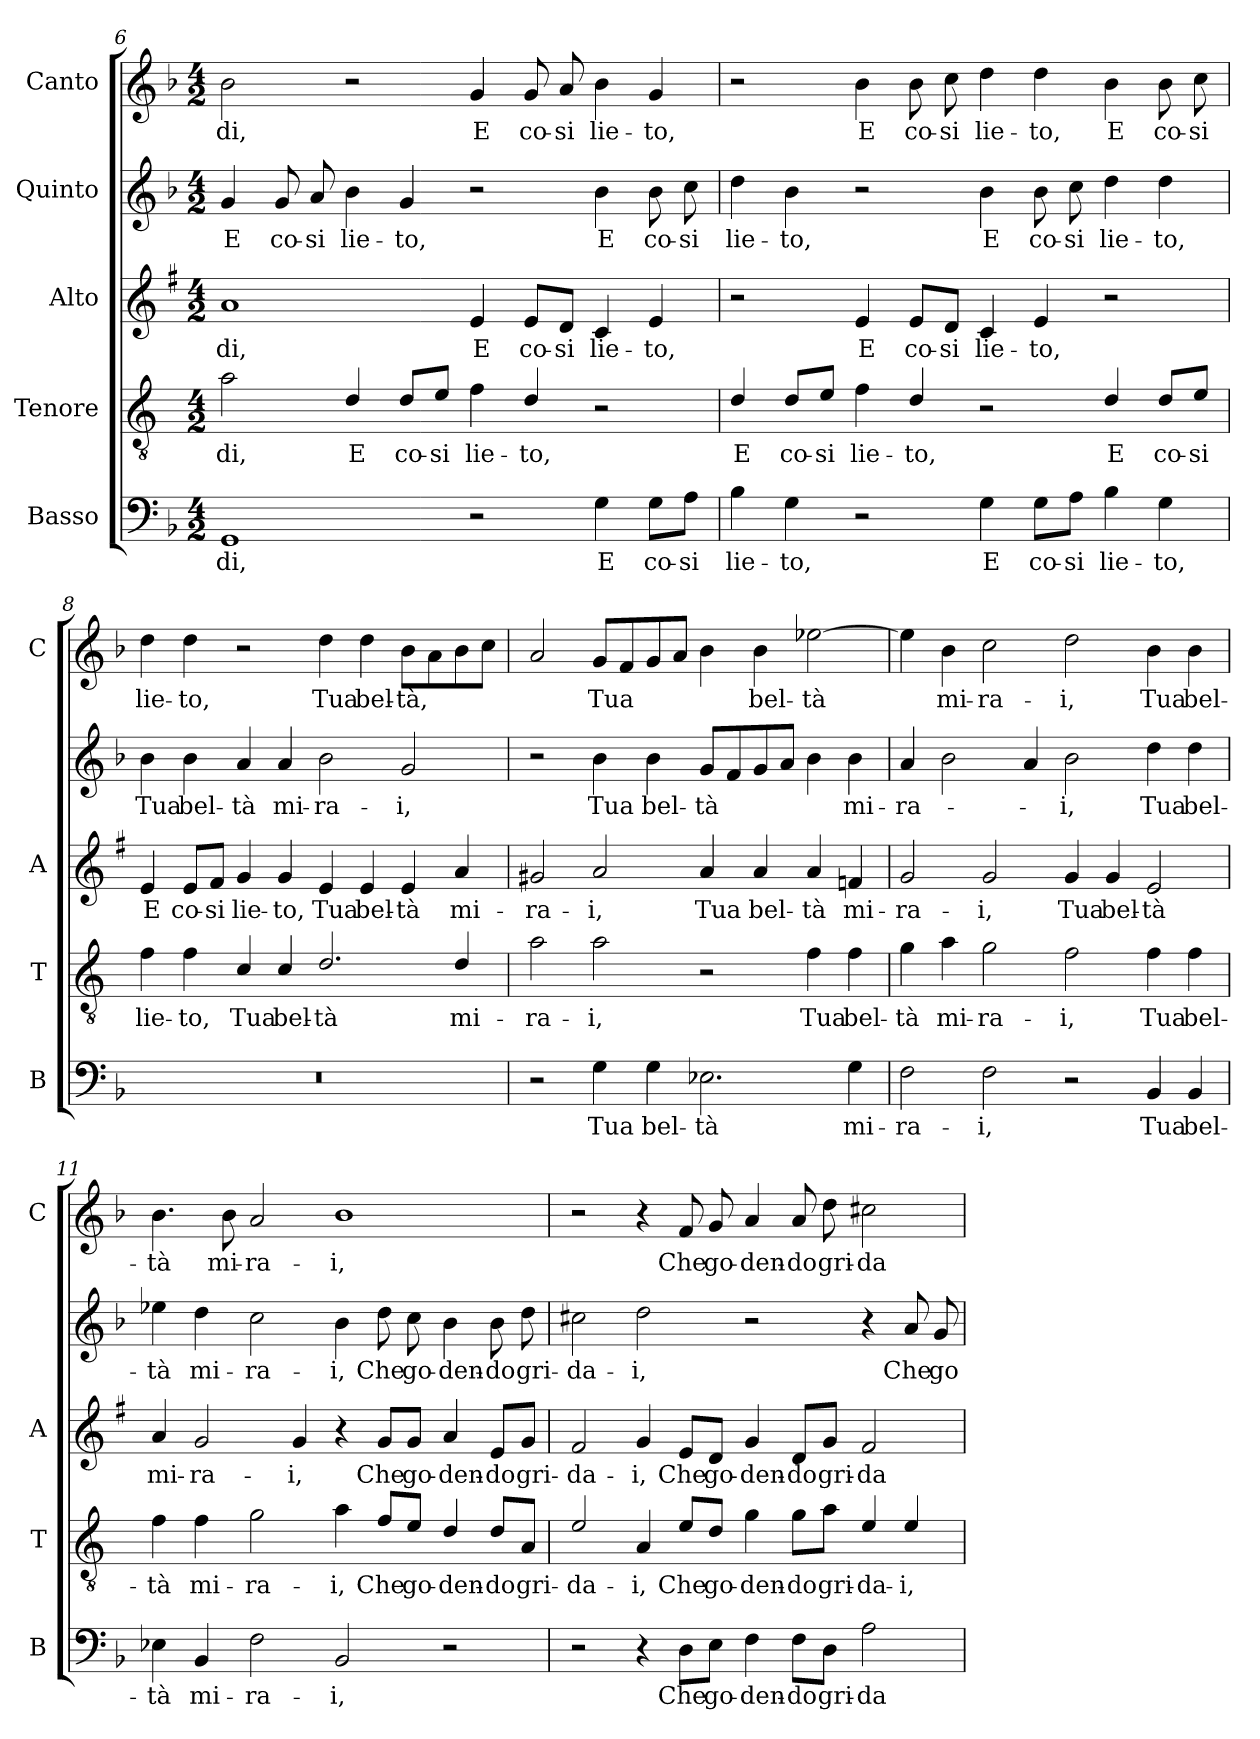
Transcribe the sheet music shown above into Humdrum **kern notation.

**kern	**text	**kern	**text	**kern	**text	**kern	**text	**kern	**text
*part5	*part5	*part4	*part4	*part3	*part3	*part2	*part2	*part1	*part1
*staff5	*staff5	*staff4	*staff4	*staff3	*staff3	*staff2	*staff2	*staff1	*staff1
*I"Basso	*	*I"Tenore	*	*I"Alto	*	*I"Quinto	*	*I"Canto	*
*I'B	*	*I'T	*	*I'A	*	*	*	*I'C	*
*clefF4	*	*clefGv2	*	*clefG2	*	*clefG2	*	*clefG2	*
*	*	*ITrd4c7	*	*ITrd1c2	*	*	*	*	*
*k[b-]	*	*k[b-]	*	*k[b-]	*	*k[b-]	*	*k[b-]	*
*F:	*	*F:	*	*F:	*	*F:	*	*F:	*
*M4/2	*	*M4/2	*	*M4/2	*	*M4/2	*	*M4/2	*
=6	=6	=6	=6	=6	=6	=6	=6	=6	=6
!	!LO:LY:b	!	!LO:LY:b	!	!LO:LY:b	!	!LO:LY:b	!	!LO:LY:b
1GG	-di,	2d\	-di,	1g	-di,	4g/	E	2b-\	-di,
!	!	!	!	!	!	!	!LO:LY:b	!	!
.	.	.	.	.	.	8g/	co-	.	.
!	!	!	!	!	!	!	!LO:LY:b	!	!
.	.	.	.	.	.	8a/	-si	.	.
!	!	!	!LO:LY:b	!	!	!	!LO:LY:b	!	!
.	.	4G/	E	.	.	4b-\	lie-	2r	.
!	!	!	!LO:LY:b	!	!	!	!LO:LY:b	!	!
.	.	8G/L	co-	.	.	4g/	-to,	.	.
!	!	!	!LO:LY:b	!	!	!	!	!	!
.	.	8A/J	-si	.	.	.	.	.	.
!	!	!	!LO:LY:b	!	!LO:LY:b	!	!	!	!LO:LY:b
2r	.	4B-\	lie-	4d/	E	2r	.	4g/	E
!	!	!	!LO:LY:b	!	!LO:LY:b	!	!	!	!LO:LY:b
.	.	4G/	-to,	8d/L	co-	.	.	8g/	co-
!	!	!	!	!	!LO:LY:b	!	!	!	!LO:LY:b
.	.	.	.	8c/J	-si	.	.	8a/	-si
!	!LO:LY:b	!	!	!	!LO:LY:b	!	!LO:LY:b	!	!LO:LY:b
4G\	E	2r	.	4B-/	lie-	4b-\	E	4b-\	lie-
!	!LO:LY:b	!	!	!	!LO:LY:b	!	!LO:LY:b	!	!LO:LY:b
8G\L	co-	.	.	4d/	-to,	8b-\	co-	4g/	-to,
!	!LO:LY:b	!	!	!	!	!	!LO:LY:b	!	!
8A\J	-si	.	.	.	.	8cc\	-si	.	.
!!LO:PB:g=z
=7	=7	=7	=7	=7	=7	=7	=7	=7	=7
!	!LO:LY:b	!	!LO:LY:b	!	!	!	!LO:LY:b	!	!
4B-\	lie-	4G/	E	2r	.	4dd\	lie-	2r	.
!	!LO:LY:b	!	!LO:LY:b	!	!	!	!LO:LY:b	!	!
4G\	-to,	8G/L	co-	.	.	4b-\	-to,	.	.
!	!	!	!LO:LY:b	!	!	!	!	!	!
.	.	8A/J	-si	.	.	.	.	.	.
!	!	!	!LO:LY:b	!	!LO:LY:b	!	!	!	!LO:LY:b
2r	.	4B-\	lie-	4d/	E	2r	.	4b-\	E
!	!	!	!LO:LY:b	!	!LO:LY:b	!	!	!	!LO:LY:b
.	.	4G/	-to,	8d/L	co-	.	.	8b-\	co-
!	!	!	!	!	!LO:LY:b	!	!	!	!LO:LY:b
.	.	.	.	8c/J	-si	.	.	8cc\	-si
!	!LO:LY:b	!	!	!	!LO:LY:b	!	!LO:LY:b	!	!LO:LY:b
4G\	E	2r	.	4B-/	lie-	4b-\	E	4dd\	lie-
!	!LO:LY:b	!	!	!	!LO:LY:b	!	!LO:LY:b	!	!LO:LY:b
8G\L	co-	.	.	4d/	-to,	8b-\	co-	4dd\	-to,
!	!LO:LY:b	!	!	!	!	!	!LO:LY:b	!	!
8A\J	-si	.	.	.	.	8cc\	-si	.	.
!	!LO:LY:b	!	!LO:LY:b	!	!	!	!LO:LY:b	!	!LO:LY:b
4B-\	lie-	4G/	E	2r	.	4dd\	lie-	4b-\	E
!	!LO:LY:b	!	!LO:LY:b	!	!	!	!LO:LY:b	!	!LO:LY:b
4G\	-to,	8G/L	co-	.	.	4dd\	-to,	8b-\	co-
!	!	!	!LO:LY:b	!	!	!	!	!	!LO:LY:b
.	.	8A/J	-si	.	.	.	.	8cc\	-si
=8	=8	=8	=8	=8	=8	=8	=8	=8	=8
!	!	!	!LO:LY:b	!	!LO:LY:b	!	!LO:LY:b	!	!LO:LY:b
0r	.	4B-\	lie-	4d/	E	4b-\	Tua	4dd\	lie-
!	!	!	!LO:LY:b	!	!LO:LY:b	!	!LO:LY:b	!	!LO:LY:b
.	.	4B-\	-to,	8d/L	co-	4b-\	bel-	4dd\	-to,
!	!	!	!	!	!LO:LY:b	!	!	!	!
.	.	.	.	8e/J	-si	.	.	.	.
!	!	!	!LO:LY:b	!	!LO:LY:b	!	!LO:LY:b	!	!
.	.	4F/	Tua	4f/	lie-	4a/	-tà	2r	.
!	!	!	!LO:LY:b	!	!LO:LY:b	!	!LO:LY:b	!	!
.	.	4F/	bel-	4f/	-to,	4a/	mi-	.	.
!	!	!	!LO:LY:b	!	!LO:LY:b	!	!LO:LY:b	!	!LO:LY:b
.	.	2.G/	-tà	4d/	Tua	2b-\	-ra-	4dd\	Tua
!	!	!	!	!	!LO:LY:b	!	!	!	!LO:LY:b
.	.	.	.	4d/	bel-	.	.	4dd\	bel-
!	!	!	!	!	!LO:LY:b	!	!LO:LY:b	!	!LO:LY:b
.	.	.	.	4d/	-tà	2g/	-i,	8b-\L	-tà,
.	.	.	.	.	.	.	.	8a\	.
!	!	!	!LO:LY:b	!	!LO:LY:b	!	!	!	!
.	.	4G/	mi-	4g/	mi-	.	.	8b-\	.
.	.	.	.	.	.	.	.	8cc\J	.
=9	=9	=9	=9	=9	=9	=9	=9	=9	=9
!	!	!	!LO:LY:b	!	!LO:LY:b	!	!	!	!
2r	.	2d\	-ra-	2f#X/	-ra-	2r	.	2a/	.
!	!LO:LY:b	!	!LO:LY:b	!	!LO:LY:b	!	!LO:LY:b	!	!LO:LY:b
4G\	Tua	2d\	-i,	2g/	-i,	4b-\	Tua	8g/L	Tua
.	.	.	.	.	.	.	.	8f/	.
!	!LO:LY:b	!	!	!	!	!	!LO:LY:b	!	!
4G\	bel-	.	.	.	.	4b-\	bel-	8g/	.
.	.	.	.	.	.	.	.	8a/J	.
!	!LO:LY:b	!	!	!	!LO:LY:b	!	!LO:LY:b	!	!
2.E-X\	-tà	2r	.	4g/	Tua	8g/L	-tà	4b-\	.
.	.	.	.	.	.	8f/	.	.	.
!	!	!	!	!	!LO:LY:b	!	!	!	!LO:LY:b
.	.	.	.	4g/	bel-	8g/	.	4b-\	bel-
.	.	.	.	.	.	8a/J	.	.	.
!	!	!	!LO:LY:b	!	!LO:LY:b	!	!	!	!LO:LY:b
.	.	4B-\	Tua	4g/	-tà	4b-\	.	[2ee-X\	-tà
!	!LO:LY:b	!	!LO:LY:b	!	!LO:LY:b	!	!LO:LY:b	!	!
4G\	mi-	4B-\	bel-	4e-X/	mi-	4b-\	mi-	.	.
!!LO:LB:g=z
=10	=10	=10	=10	=10	=10	=10	=10	=10	=10
!	!LO:LY:b	!	!LO:LY:b	!	!LO:LY:b	!	!LO:LY:b	!	!
2F\	-ra-	4c\	-tà	2f/	-ra-	4a/	-ra-	4ee-\]	.
!	!	!	!LO:LY:b	!	!	!	!	!	!LO:LY:b
.	.	4d\	mi-	.	.	2b-\	.	4b-\	mi-
!	!LO:LY:b	!	!LO:LY:b	!	!LO:LY:b	!	!	!	!LO:LY:b
2F\	-i,	2c\	-ra-	2f/	-i,	.	.	2cc\	-ra-
.	.	.	.	.	.	4a/	.	.	.
!	!	!	!LO:LY:b	!	!LO:LY:b	!	!LO:LY:b	!	!LO:LY:b
2r	.	2B-\	-i,	4f/	Tua	2b-\	-i,	2dd\	-i,
!	!	!	!	!	!LO:LY:b	!	!	!	!
.	.	.	.	4f/	bel-	.	.	.	.
!	!LO:LY:b	!	!LO:LY:b	!	!LO:LY:b	!	!LO:LY:b	!	!LO:LY:b
4BB-/	Tua	4B-\	Tua	2d/	-tà	4dd\	Tua	4b-\	Tua
!	!LO:LY:b	!	!LO:LY:b	!	!	!	!LO:LY:b	!	!LO:LY:b
4BB-/	bel-	4B-\	bel-	.	.	4dd\	bel-	4b-\	bel-
=11	=11	=11	=11	=11	=11	=11	=11	=11	=11
!	!LO:LY:b	!	!LO:LY:b	!	!LO:LY:b	!	!LO:LY:b	!	!LO:LY:b
4E-X\	-tà	4B-\	-tà	4g/	mi-	4ee-X\	-tà	4.b-\	-tà
!	!LO:LY:b	!	!LO:LY:b	!	!LO:LY:b	!	!LO:LY:b	!	!
4BB-/	mi-	4B-\	mi-	2f/	-ra-	4dd\	mi-	.	.
!	!	!	!	!	!	!	!	!	!LO:LY:b
.	.	.	.	.	.	.	.	8b-\	mi-
!	!LO:LY:b	!	!LO:LY:b	!	!	!	!LO:LY:b	!	!LO:LY:b
2F\	-ra-	2c\	-ra-	.	.	2cc\	-ra-	2a/	-ra-
!	!	!	!	!	!LO:LY:b	!	!	!	!
.	.	.	.	4f/	-i,	.	.	.	.
!	!LO:LY:b	!	!LO:LY:b	!	!	!	!LO:LY:b	!	!LO:LY:b
2BB-/	-i,	4d\	-i,	4r	.	4b-\	-i,	1b-	-i,
!	!	!	!LO:LY:b	!	!LO:LY:b	!	!LO:LY:b	!	!
.	.	8B-/L	Che	8f/L	Che	8dd\	Che	.	.
!	!	!	!LO:LY:b	!	!LO:LY:b	!	!LO:LY:b	!	!
.	.	8A/J	go-	8f/J	go-	8cc\	go-	.	.
!	!	!	!LO:LY:b	!	!LO:LY:b	!	!LO:LY:b	!	!
2r	.	4G/	-den-	4g/	-den-	4b-\	-den-	.	.
!	!	!	!LO:LY:b	!	!LO:LY:b	!	!LO:LY:b	!	!
.	.	8G/L	-do	8d/L	-do	8b-\	-do	.	.
!	!	!	!LO:LY:b	!	!LO:LY:b	!	!LO:LY:b	!	!
.	.	8D/J	gri-	8f/J	gri-	8dd\	gri-	.	.
=12	=12	=12	=12	=12	=12	=12	=12	=12	=12
!	!	!	!LO:LY:b	!	!LO:LY:b	!	!LO:LY:b	!	!
2r	.	2A/	-da-	2e/	-da-	2cc#X\	-da-	2r	.
!	!	!	!LO:LY:b	!	!LO:LY:b	!	!LO:LY:b	!	!
4r	.	4D/	-i,	4f/	-i,	2dd\	-i,	4r	.
!	!LO:LY:b	!	!LO:LY:b	!	!LO:LY:b	!	!	!	!LO:LY:b
8D\L	Che	8A/L	Che	8d/L	Che	.	.	8f/	Che
!	!LO:LY:b	!	!LO:LY:b	!	!LO:LY:b	!	!	!	!LO:LY:b
8E\J	go-	8G/J	go-	8c/J	go-	.	.	8g/	go-
!	!LO:LY:b	!	!LO:LY:b	!	!LO:LY:b	!	!	!	!LO:LY:b
4F\	-den-	4c\	-den-	4f/	-den-	2r	.	4a/	-den-
!	!LO:LY:b	!	!LO:LY:b	!	!LO:LY:b	!	!	!	!LO:LY:b
8F\L	-do	8c\L	-do	8c/L	-do	.	.	8a/	-do
!	!LO:LY:b	!	!LO:LY:b	!	!LO:LY:b	!	!	!	!LO:LY:b
8D\J	gri-	8d\J	gri-	8f/J	gri-	.	.	8dd\	gri-
!	!LO:LY:b	!	!LO:LY:b	!	!LO:LY:b	!	!	!	!LO:LY:b
2A\	-da-	4A/	-da-	2e/	-da-	4r	.	2cc#X\	-da-
!	!	!	!LO:LY:b	!	!	!	!LO:LY:b	!	!
.	.	4A/	-i,	.	.	8a/	Che	.	.
!	!	!	!	!	!	!	!LO:LY:b	!	!
.	.	.	.	.	.	8g/	go-	.	.
=	=	=	=	=	=	=	=	=	=
*-	*-	*-	*-	*-	*-	*-	*-	*-	*-
